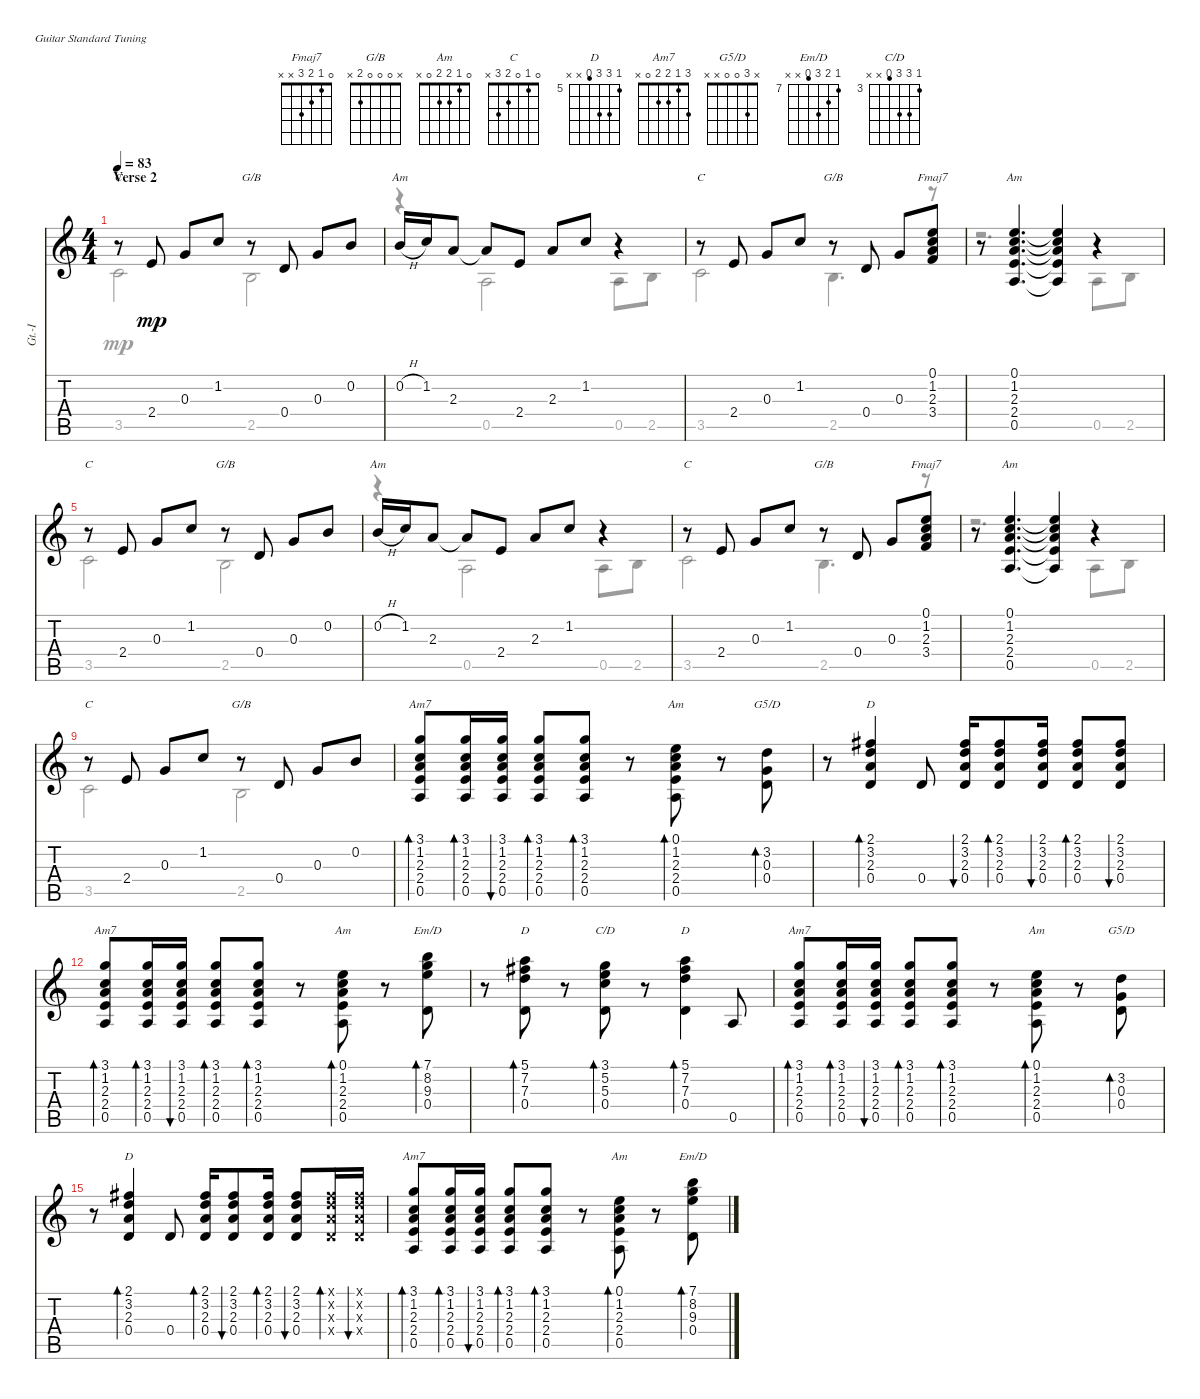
\defaultSystemsLayout 4
\bracketExtendMode nobrackets
\defaultBarNumberDisplay FirstOfSystem
\track ("Rhythm I - J. Page - Acoustic" "Gt.-I") {instrument acousticguitarsteel}
\staff {score tabs}
\tuning (E4 B3 G3 D3 A2 E2)
\chord ("Fmaj7" 0 1 2 3 x x)
\chord ("G/B" x 0 0 0 2 x)
\chord ("Am" 0 1 2 2 0 x)
\chord ("C" 0 1 0 2 3 x)
\chord ("D" 2 3 2 0 x x)
\chord ("Am7" 3 1 2 2 0 x)
\chord ("G5/D" x 3 0 0 x x)
\chord ("Em/D" 7 8 9 6 x x) {firstfret 7}
\chord ("D" 5 7 7 4 x x) {firstfret 5}
\chord ("C/D" 3 5 5 2 x x) {firstfret 3}
\voice
\ts (4 4)
\section ("" "Verse 2")
\tempo 83
\clef g2
\ks aminor
r.8{ch "C" dy mp beam Up} 2.4.8{beam Up} 0.3.8{beam Up} 1.2.8{beam Up} r.8{ch "G/B" beam Up} 0.4.8{beam Up} 0.3.8{beam Up} 0.2.8{beam Up} |
0.2{h}.16{ch "Am" beam Up} 1.2.16{beam Up} 2.3.8{beam Up} 2.3{t}.8{beam Up} 2.4.8{beam Up} 2.3.8{beam Up} 1.2.8{beam Up} r.4{beam Up} |
r.8{ch "C" beam Up} 2.4.8{beam Up} 0.3.8{beam Up} 1.2.8{beam Up} r.8{ch "G/B" beam Up} 0.4.8{beam Up} 0.3.8{beam Up} (1.2 2.3 3.4 0.1).8{ch "Fmaj7" beam Up} |
r.8{beam Up} (0.5 2.4 2.3 1.2 0.1).4{d ch "Am" beam Up} (0.5{t} 2.4{t} 2.3{t} 1.2{t} 0.1{t}).4{beam Up} r.4{beam Up} |
r.8{ch "C" beam Up} 2.4.8{beam Up} 0.3.8{beam Up} 1.2.8{beam Up} r.8{ch "G/B" beam Up} 0.4.8{beam Up} 0.3.8{beam Up} 0.2.8{beam Up} |
0.2{h}.16{ch "Am" beam Up} 1.2.16{beam Up} 2.3.8{beam Up} 2.3{t}.8{beam Up} 2.4.8{beam Up} 2.3.8{beam Up} 1.2.8{beam Up} r.4{beam Up} |
r.8{ch "C" beam Up} 2.4.8{beam Up} 0.3.8{beam Up} 1.2.8{beam Up} r.8{ch "G/B" beam Up} 0.4.8{beam Up} 0.3.8{beam Up} (1.2 2.3 3.4 0.1).8{ch "Fmaj7" beam Up} |
r.8{beam Up} (0.5 2.4 2.3 1.2 0.1).4{d ch "Am" beam Up} (0.5{t} 2.4{t} 2.3{t} 1.2{t} 0.1{t}).4{beam Up} r.4{beam Up} |
r.8{ch "C" beam Up} 2.4.8{beam Up} 0.3.8{beam Up} 1.2.8{beam Up} r.8{ch "G/B" beam Up} 0.4.8{beam Up} 0.3.8{beam Up} 0.2.8{beam Up} |
(0.5 2.4 2.3 1.2 3.1).8{bd 30 ch "Am7" beam Up} (0.5 2.4 2.3 1.2 3.1).16{bd 30 beam Up} (0.5 2.4 2.3 1.2 3.1).16{bu 30 beam Up} (0.5 2.4 2.3 1.2 3.1).8{bd 30 beam Up} (0.5 2.4 2.3 1.2 3.1).8{bd 30 beam Up} r.8{beam Down} (0.5 2.4 2.3 1.2 0.1).8{bd 30 ch "Am" beam Up} r.8{beam Down} (0.4 0.3 3.2).8{bd 30 ch "G5/D" beam Up} |
r.8{beam Down} (0.4 2.3 3.2 2.1{acc #}).4{bd 30 ch "D" beam Up} 0.4.8{beam Up} (0.4 2.3 3.2 2.1{acc #}).16{bu 30 beam Up} (0.4 2.3 3.2 2.1{acc #}).8{bd 30 beam Up} (0.4 2.3 3.2 2.1{acc #}).16{bu 30 beam Up} (0.4 2.3 3.2 2.1{acc #}).8{bd 30 beam Up} (0.4 2.3 3.2 2.1{acc #}).8{bu 30 beam Up} |
(0.5 2.4 2.3 1.2 3.1).8{bd 30 ch "Am7" beam Up} (0.5 2.4 2.3 1.2 3.1).16{bd 30 beam Up} (0.5 2.4 2.3 1.2 3.1).16{bu 30 beam Up} (0.5 2.4 2.3 1.2 3.1).8{bd 30 beam Up} (0.5 2.4 2.3 1.2 3.1).8{bd 30 beam Up} r.8{beam Down} (0.5 2.4 2.3 1.2 0.1).8{bd 30 ch "Am" beam Up} r.8{beam Down} (0.4 9.3 8.2 7.1).8{bd 30 ch "Em/D" beam Down} |
r.8{beam Down} (5.1 7.2{acc #} 7.3 0.4).8{bd 30 ch "D" beam Down} r.8{beam Down} (0.4 5.3 5.2 3.1).8{bd 30 ch "C/D" beam Down} r.8{beam Down} (5.1 7.2{acc #} 7.3 0.4).4{bd 30 ch "D" beam Down} 0.5.8{beam Up} |
(0.5 2.4 2.3 1.2 3.1).8{bd 30 ch "Am7" beam Up} (0.5 2.4 2.3 1.2 3.1).16{bd 30 beam Up} (0.5 2.4 2.3 1.2 3.1).16{bu 30 beam Up} (0.5 2.4 2.3 1.2 3.1).8{bd 30 beam Up} (0.5 2.4 2.3 1.2 3.1).8{bd 30 beam Up} r.8{beam Down} (0.5 2.4 2.3 1.2 0.1).8{bd 30 ch "Am" beam Up} r.8{beam Down} (0.4 0.3 3.2).8{bd 30 ch "G5/D" beam Up} |
r.8{beam Down} (0.4 2.3 3.2 2.1{acc #}).4{bd 30 ch "D" beam Up} 0.4.8{beam Up} (0.4 2.3 3.2 2.1{acc #}).16{bd 30 beam Up} (0.4 2.3 3.2 2.1{acc #}).8{bu 30 beam Up} (0.4 2.3 3.2 2.1{acc #}).16{bd 30 beam Up} (0.4 2.3 3.2 2.1{acc #}).8{bu 30 beam Up} (0.4{x} 2.3{x} 3.2{x} 2.1{x acc #}).16{bd 30 beam Up} (0.4{x} 2.3{x} 3.2{x} 2.1{x acc #}).16{bu 30 beam Up} |
(0.5 2.4 2.3 1.2 3.1).8{bd 30 ch "Am7" beam Up} (0.5 2.4 2.3 1.2 3.1).16{bd 30 beam Up} (0.5 2.4 2.3 1.2 3.1).16{bu 30 beam Up} (0.5 2.4 2.3 1.2 3.1).8{bd 30 beam Up} (0.5 2.4 2.3 1.2 3.1).8{bd 30 beam Up} r.8{beam Down} (0.5 2.4 2.3 1.2 0.1).8{bd 30 ch "Am" beam Up} r.8{beam Down} (0.4 9.3 8.2 7.1).8{bd 30 ch "Em/D" beam Down}
\voice
\clef g2
\ottava regular
\simile none
\ks aminor
3.5.2{dy mp beam Down} 2.5.2{beam Down} |
r.4{beam Down} 0.5.2{beam Down} 0.5.8{beam Down} 2.5.8{beam Down} |
3.5.2{beam Down} 2.5.4{d beam Down} r.8{beam Down} |
r.2{d beam Down} 0.5.8{beam Down} 2.5.8{beam Down} |
3.5.2{beam Down} 2.5.2{beam Down} |
r.4{beam Down} 0.5.2{beam Down} 0.5.8{beam Down} 2.5.8{beam Down} |
3.5.2{beam Down} 2.5.4{d beam Down} r.8{beam Down} |
r.2{d beam Down} 0.5.8{beam Down} 2.5.8{beam Down} |
3.5.2{beam Down} 2.5.2{beam Down} |
|
|
|
|
|
|
